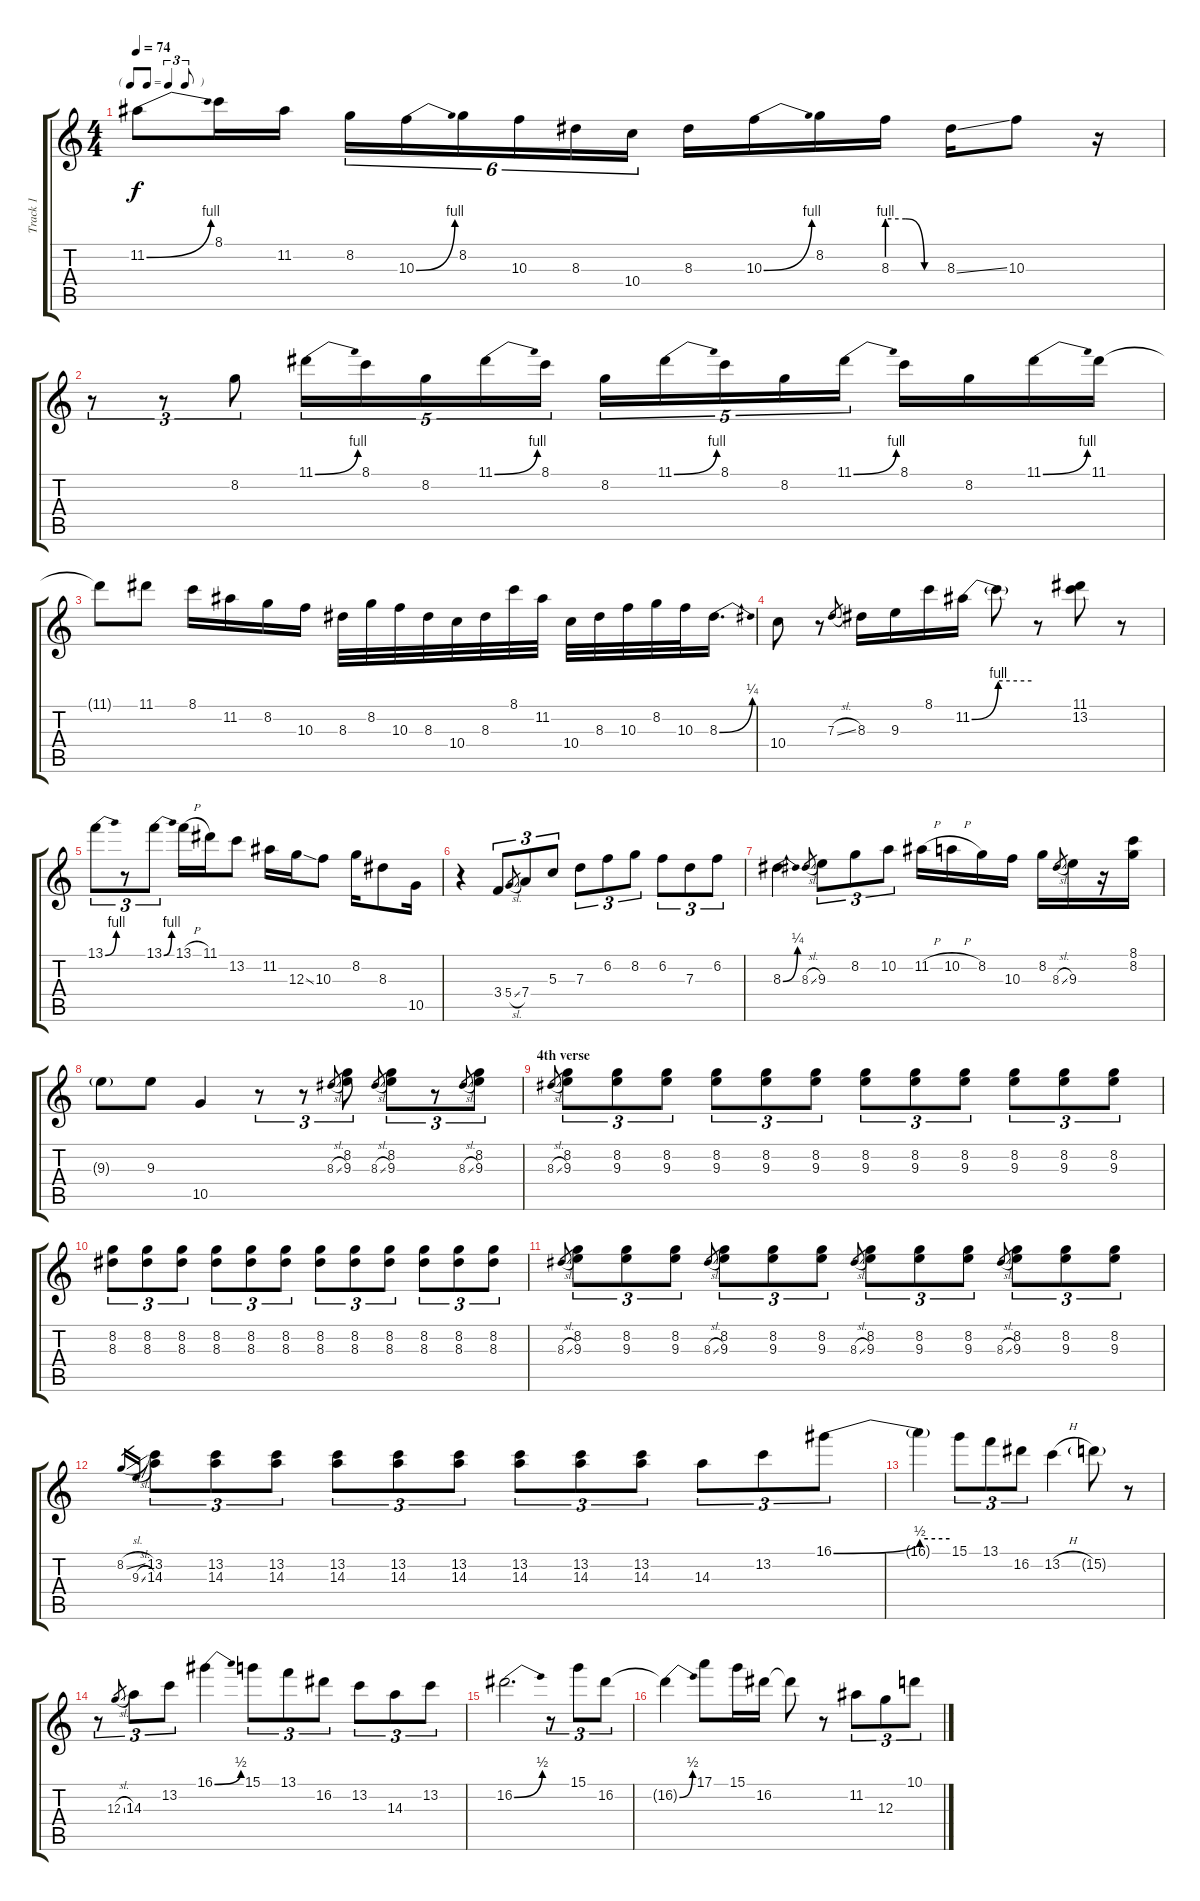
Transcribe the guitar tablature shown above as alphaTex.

\track ("Track 1" "Track 1") {instrument electricguitarjazz}
\staff {score tabs}
\tuning (E4 B3 G3 D3 A2 E2) {hide}
\ts (4 4)
\tf triplet8th
\tempo 74
\clef g2
\ks c
11.2{be (bend 0 0 60 4)}.8{dy f} 8.1.16 11.2.16 8.2.16{tu (6 4)} 10.3{be (bend 0 0 60 4)}.16{tu (6 4)} 8.2.16{tu (6 4)} 10.3.16{tu (6 4)} 8.3.16{tu (6 4)} 10.4.16{tu (6 4)} 8.3.16 10.3{be (bend 0 0 60 4)}.16 8.2.16 8.3{be (custom 0 4 20 4 40 0 60 0)}.16 8.3{ss}.16 10.3.8 r.16 |
r.8{tu (3 2)} r.8{tu (3 2)} 8.2.8{tu (3 2)} 11.1{be (bend 0 0 60 4)}.16{tu (5 4)} 8.1.16{tu (5 4)} 8.2.16{tu (5 4)} 11.1{be (bend 0 0 60 4)}.16{tu (5 4)} 8.1.16{tu (5 4)} 8.2.16{tu (5 4)} 11.1{be (bend 0 0 60 4)}.16{tu (5 4)} 8.1.16{tu (5 4)} 8.2.16{tu (5 4)} 11.1{be (bend 0 0 60 4)}.16{tu (5 4)} 8.1.16 8.2.16 11.1{be (bend 0 0 60 4)}.16 11.1.16 |
11.1{t}.8 11.1.8 8.1.16 11.2.16 8.2.16 10.3.16 8.3.32 8.2.32 10.3.32 8.3.32 10.4.32 8.3.32 8.1.32 11.2.32 10.4.32 8.3.32 10.3.32 8.2.32 10.3.32 8.3{be (bend 0 0 60 1)}.16{d} |
10.4.8 r.8 7.3{sl}.8{gr} 8.3.16 9.3.16 8.1.16 11.2{be (bend 0 0 60 4)}.16 11.2{be (hold 0 4 60 4) t}.8 r.8 (11.1 13.2).8 r.8 |
13.1{be (bend 0 0 60 4)}.8{tu (3 2)} r.8{tu (3 2)} 13.1{be (bend 0 0 60 4)}.8{tu (3 2)} 13.1{h}.16 11.1.16 13.2.8 11.2.16 12.3{ss}.16 10.3.8 8.2.16 8.3.8 10.5.16 |
r.4 3.4.8{tu (3 2)} 5.4{sl}.8{gr} 7.4.8{tu (3 2)} 5.3.8{tu (3 2)} 7.3.8{tu (3 2)} 6.2.8{tu (3 2)} 8.2.8{tu (3 2)} 6.2.8{tu (3 2)} 7.3.8{tu (3 2)} 6.2.8{tu (3 2)} |
8.3{be (bend 0 0 60 1)}.4 8.3{sl}.8{gr} 9.3.8{tu (3 2)} 8.2.8{tu (3 2)} 10.2.8{tu (3 2)} 11.2{h}.16 10.2{h}.16 8.2.16 10.3.16 8.2.16 8.3{sl}.8{gr} 9.3.16 r.16 (8.1 8.2).16 |
9.3{g}.8 9.3.8 10.5.4 r.8{tu (3 2)} r.8{tu (3 2)} 8.3{sl}.8{gr} (8.2 9.3).8{tu (3 2)} 8.3{sl}.8{gr} (8.2 9.3).8{tu (3 2)} r.8{tu (3 2)} 8.3{sl}.8{gr} (8.2 9.3).8{tu (3 2)} |
\section ("" "4th verse")
8.3{sl}.8{gr} (8.2 9.3).8{tu (3 2)} (8.2 9.3).8{tu (3 2)} (8.2 9.3).8{tu (3 2)} (8.2 9.3).8{tu (3 2)} (8.2 9.3).8{tu (3 2)} (8.2 9.3).8{tu (3 2)} (8.2 9.3).8{tu (3 2)} (8.2 9.3).8{tu (3 2)} (8.2 9.3).8{tu (3 2)} (8.2 9.3).8{tu (3 2)} (8.2 9.3).8{tu (3 2)} (8.2 9.3).8{tu (3 2)} |
(8.2 8.3).8{tu (3 2)} (8.2 8.3).8{tu (3 2)} (8.2 8.3).8{tu (3 2)} (8.2 8.3).8{tu (3 2)} (8.2 8.3).8{tu (3 2)} (8.2 8.3).8{tu (3 2)} (8.2 8.3).8{tu (3 2)} (8.2 8.3).8{tu (3 2)} (8.2 8.3).8{tu (3 2)} (8.2 8.3).8{tu (3 2)} (8.2 8.3).8{tu (3 2)} (8.2 8.3).8{tu (3 2)} |
8.3{sl}.8{gr} (8.2 9.3).8{tu (3 2)} (8.2 9.3).8{tu (3 2)} (8.2 9.3).8{tu (3 2)} 8.3{sl}.8{gr} (8.2 9.3).8{tu (3 2)} (8.2 9.3).8{tu (3 2)} (8.2 9.3).8{tu (3 2)} 8.3{sl}.8{gr} (8.2 9.3).8{tu (3 2)} (8.2 9.3).8{tu (3 2)} (8.2 9.3).8{tu (3 2)} 8.3{sl}.8{gr} (8.2 9.3).8{tu (3 2)} (8.2 9.3).8{tu (3 2)} (8.2 9.3).8{tu (3 2)} |
8.2{sl}.16{gr} 9.3{sl}.16{gr} (13.2 14.3).8{tu (3 2)} (13.2 14.3).8{tu (3 2)} (13.2 14.3).8{tu (3 2)} (13.2 14.3).8{tu (3 2)} (13.2 14.3).8{tu (3 2)} (13.2 14.3).8{tu (3 2)} (13.2 14.3).8{tu (3 2)} (13.2 14.3).8{tu (3 2)} (13.2 14.3).8{tu (3 2)} 14.3.8{tu (3 2)} 13.2.8{tu (3 2)} 16.1{be (bend 0 0 60 2)}.8{tu (3 2)} |
16.1{be (hold 0 2 60 2) t}.4 15.1.8{tu (3 2)} 13.1.8{tu (3 2)} 16.2.8{tu (3 2)} 13.2{h}.4 15.2{g}.8 r.8 |
r.8{tu (3 2)} 12.3{sl}.8{gr} 14.3.8{tu (3 2)} 13.2.8{tu (3 2)} 16.1{be (bend 0 0 60 2)}.4 15.1.8{tu (3 2)} 13.1.8{tu (3 2)} 16.2.8{tu (3 2)} 13.2.8{tu (3 2)} 14.3.8{tu (3 2)} 13.2.8{tu (3 2)} |
16.2{be (bend 0 0 60 2)}.2{d} r.8{tu (3 2)} 15.1.8{tu (3 2)} 16.2.8{tu (3 2)} |
16.2{be (bend 0 0 60 2) t}.4 17.1.8 15.1.16 16.2.16 16.2{t}.8 r.8 11.2.8{tu (3 2)} 12.3.8{tu (3 2)} 10.1.8{tu (3 2)}
